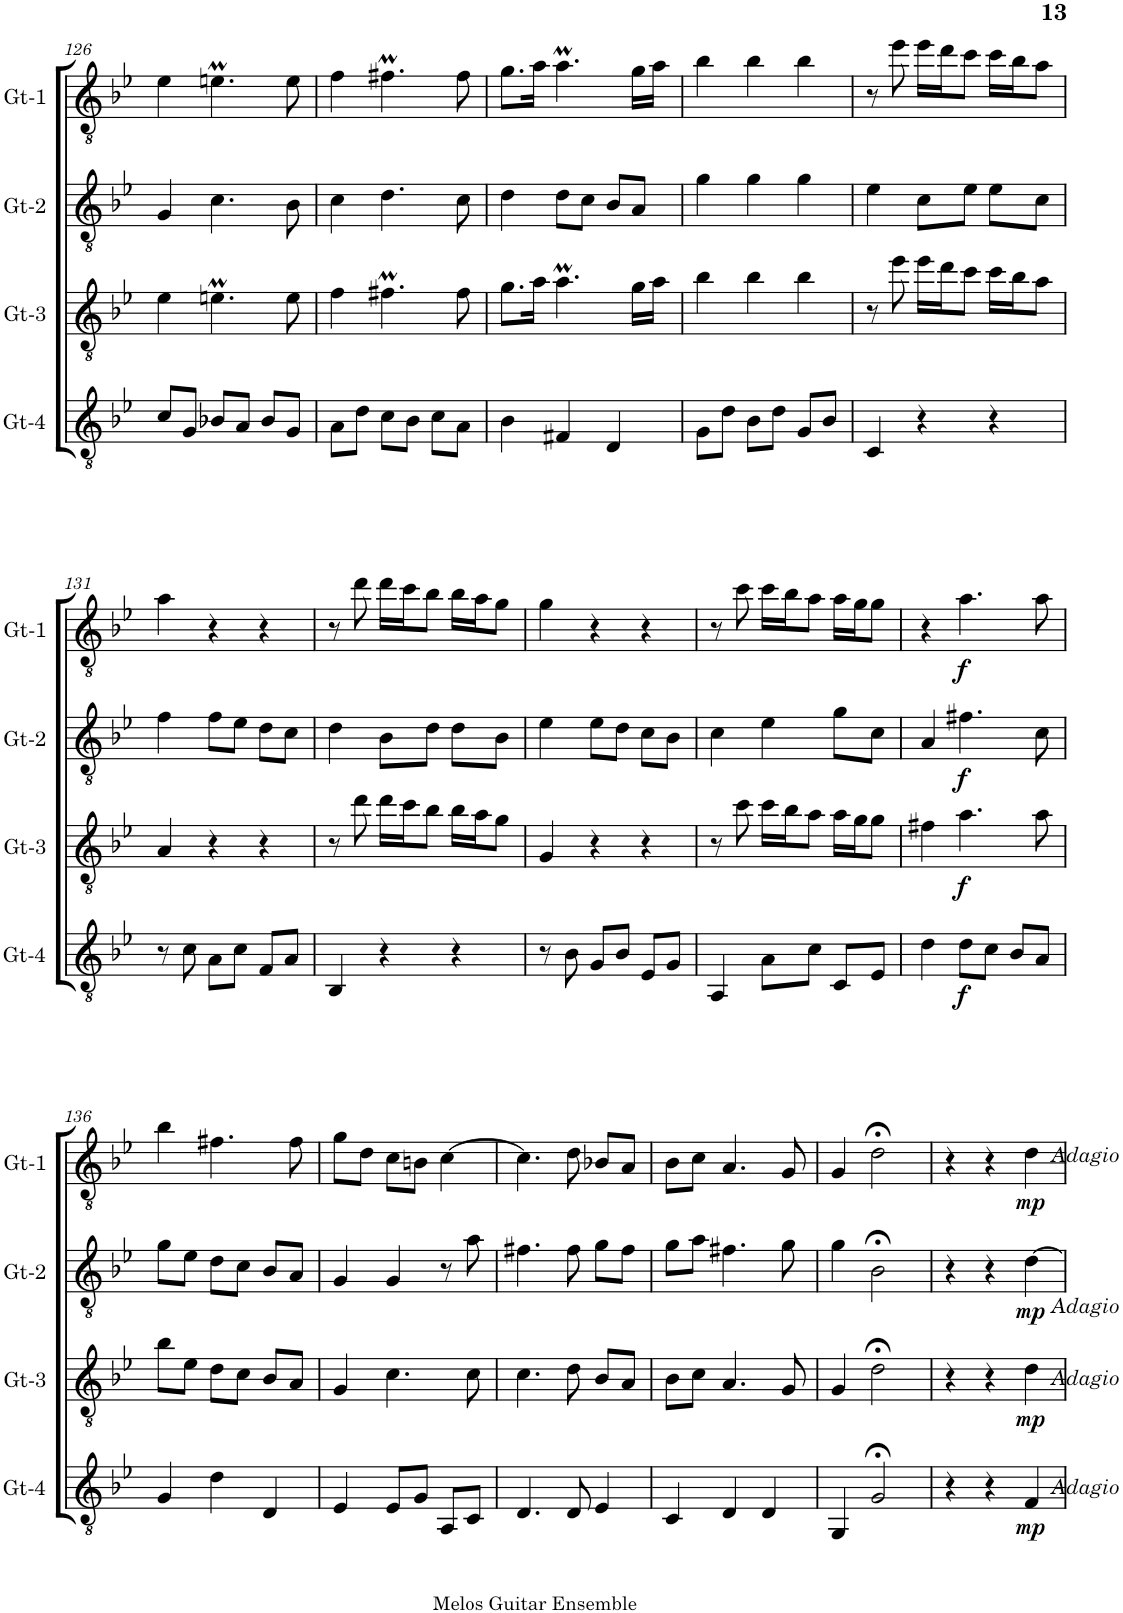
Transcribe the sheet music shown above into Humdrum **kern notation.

**kern	**dynam	**kern	**dynam	**kern	**dynam	**kern	**dynam
*part4	*part4	*part3	*part3	*part2	*part2	*part1	*part1
*staff4	*staff4	*staff3	*staff3	*staff2	*staff2	*staff1	*staff1
*I"Gt-4	*	*I"Gt-3	*	*I"Gt-2	*	*I"Gt-1	*
*I'Gt-4	*	*I'Gt-3	*	*I'Gt-2	*	*I'Gt-1	*
!!LO:PB:g=z
*clefGv2	*	*clefGv2	*	*clefGv2	*	*clefGv2	*
*k[b-e-]	*	*k[b-e-]	*	*k[b-e-]	*	*k[b-e-]	*
*M3/4	*	*M3/4	*	*M3/4	*	*M3/4	*
=126	=126	=126	=126	=126	=126	=126	=126
8c/L	.	4e-\	.	4G/	.	4e-\	.
8G/J	.	.	.	.	.	.	.
8B-X/L	.	4.enm\	.	4.c\	.	4.enm\	.
8A/J	.	.	.	.	.	.	.
8B-/L	.	.	.	.	.	.	.
8G/J	.	8e\	.	8B-\	.	8e\	.
=127	=127	=127	=127	=127	=127	=127	=127
8A\L	.	4f\	.	4c\	.	4f\	.
8d\J	.	.	.	.	.	.	.
8c\L	.	4.f#Xm\	.	4.d\	.	4.f#Xm\	.
8B-\J	.	.	.	.	.	.	.
8c\L	.	.	.	.	.	.	.
8A\J	.	8f#\	.	8c\	.	8f#\	.
=128	=128	=128	=128	=128	=128	=128	=128
4B-\	.	8.g\L	.	4d\	.	8.g\L	.
.	.	16a\Jk	.	.	.	16a\Jk	.
4F#X/	.	4.am\	.	8d\L	.	4.am\	.
.	.	.	.	8c\J	.	.	.
4D/	.	.	.	8B-/L	.	.	.
.	.	16g\LL	.	8A/J	.	16g\LL	.
.	.	16a\JJ	.	.	.	16a\JJ	.
=129	=129	=129	=129	=129	=129	=129	=129
8G\L	.	4b-\	.	4g\	.	4b-\	.
8d\J	.	.	.	.	.	.	.
8B-\L	.	4b-\	.	4g\	.	4b-\	.
8d\J	.	.	.	.	.	.	.
8G/L	.	4b-\	.	4g\	.	4b-\	.
8B-/J	.	.	.	.	.	.	.
=130	=130	=130	=130	=130	=130	=130	=130
4C/	.	8r	.	4e-\	.	8r	.
.	.	8ee-\	.	.	.	8ee-\	.
4r	.	16ee-\LL	.	8c\L	.	16ee-\LL	.
.	.	16dd\J	.	.	.	16dd\J	.
.	.	8cc\J	.	8e-\J	.	8cc\J	.
4r	.	16cc\LL	.	8e-\L	.	16cc\LL	.
.	.	16b-\J	.	.	.	16b-\J	.
.	.	8a\J	.	8c\J	.	8a\J	.
!!LO:LB:g=z
=131	=131	=131	=131	=131	=131	=131	=131
8r	.	4A/	.	4f\	.	4a\	.
8c\	.	.	.	.	.	.	.
8A\L	.	4r	.	8f\L	.	4r	.
8c\J	.	.	.	8e-\J	.	.	.
8F/L	.	4r	.	8d\L	.	4r	.
8A/J	.	.	.	8c\J	.	.	.
=132	=132	=132	=132	=132	=132	=132	=132
4BB-/	.	8r	.	4d\	.	8r	.
.	.	8dd\	.	.	.	8dd\	.
4r	.	16dd\LL	.	8B-\L	.	16dd\LL	.
.	.	16cc\J	.	.	.	16cc\J	.
.	.	8b-\J	.	8d\J	.	8b-\J	.
4r	.	16b-\LL	.	8d\L	.	16b-\LL	.
.	.	16a\J	.	.	.	16a\J	.
.	.	8g\J	.	8B-\J	.	8g\J	.
=133	=133	=133	=133	=133	=133	=133	=133
8r	.	4G/	.	4e-\	.	4g\	.
8B-\	.	.	.	.	.	.	.
8G/L	.	4r	.	8e-\L	.	4r	.
8B-/J	.	.	.	8d\J	.	.	.
8E-/L	.	4r	.	8c\L	.	4r	.
8G/J	.	.	.	8B-\J	.	.	.
=134	=134	=134	=134	=134	=134	=134	=134
4AA/	.	8r	.	4c\	.	8r	.
.	.	8cc\	.	.	.	8cc\	.
8A\L	.	16cc\LL	.	4e-\	.	16cc\LL	.
.	.	16b-\J	.	.	.	16b-\J	.
8c\J	.	8a\J	.	.	.	8a\J	.
8C/L	.	16a\LL	.	8g\L	.	16a\LL	.
.	.	16g\J	.	.	.	16g\J	.
8E-/J	.	8g\J	.	8c\J	.	8g\J	.
=135	=135	=135	=135	=135	=135	=135	=135
4d\	.	4f#X\	.	4A/	.	4r	.
!	!LO:DY:b	!	!LO:DY:b	!	!LO:DY:b	!	!LO:DY:b
8d\L	f	4.a\	f	4.f#X\	f	4.a\	f
8c\J	.	.	.	.	.	.	.
8B-/L	.	.	.	.	.	.	.
8A/J	.	8a\	.	8c\	.	8a\	.
!!LO:LB:g=z
=136	=136	=136	=136	=136	=136	=136	=136
4G/	.	8b-\L	.	8g\L	.	4b-\	.
.	.	8e-\J	.	8e-\J	.	.	.
4d\	.	8d\L	.	8d\L	.	4.f#X\	.
.	.	8c\J	.	8c\J	.	.	.
4D/	.	8B-/L	.	8B-/L	.	.	.
.	.	8A/J	.	8A/J	.	8f#\	.
=137	=137	=137	=137	=137	=137	=137	=137
4E-/	.	4G/	.	4G/	.	8g\L	.
.	.	.	.	.	.	8d\J	.
8E-/L	.	4.c\	.	4G/	.	8c\L	.
8G/J	.	.	.	.	.	8Bn\J	.
8AA/L	.	.	.	8r	.	[4c\	.
8C/J	.	8c\	.	8a\	.	.	.
=138	=138	=138	=138	=138	=138	=138	=138
4.D/	.	4.c\	.	4.f#X\	.	4.c\]	.
8D/	.	8d\	.	8f#\	.	8d\	.
4E-/	.	8B-/L	.	8g\L	.	8B-X/L	.
.	.	8A/J	.	8f#\J	.	8A/J	.
=139	=139	=139	=139	=139	=139	=139	=139
4C/	.	8B-\L	.	8g\L	.	8B-\L	.
.	.	8c\J	.	8a\J	.	8c\J	.
4D/	.	4.A/	.	4.f#X\	.	4.A/	.
4D/	.	.	.	.	.	.	.
.	.	8G/	.	8g\	.	8G/	.
=140	=140	=140	=140	=140	=140	=140	=140
4GG/	.	4G/	.	4g\	.	4G/	.
2G;</	.	2d;<\	.	2B-;<\	.	2d;<\	.
=141	=141	=141	=141	=141	=141	=141	=141
4r	.	4r	.	4r	.	4r	.
4r	.	4r	.	4r	.	4r	.
!	!	!	!	!	!	!LO:TX:b:i:t=Adagio	!
!	!	!	!	!LO:TX:b:i:t=Adagio	!	!	!
!	!	!LO:TX:b:i:t=Adagio	!	!	!	!	!
!LO:TX:b:i:t=Adagio	!	!	!	!	!	!	!
!	!LO:DY:b	!	!LO:DY:b	!	!LO:DY:b	!	!LO:DY:b
4F/	mp	4d\	mp	[4d\	mp	4d\	mp
=	=	=	=	=	=	=	=
*-	*-	*-	*-	*-	*-	*-	*-
